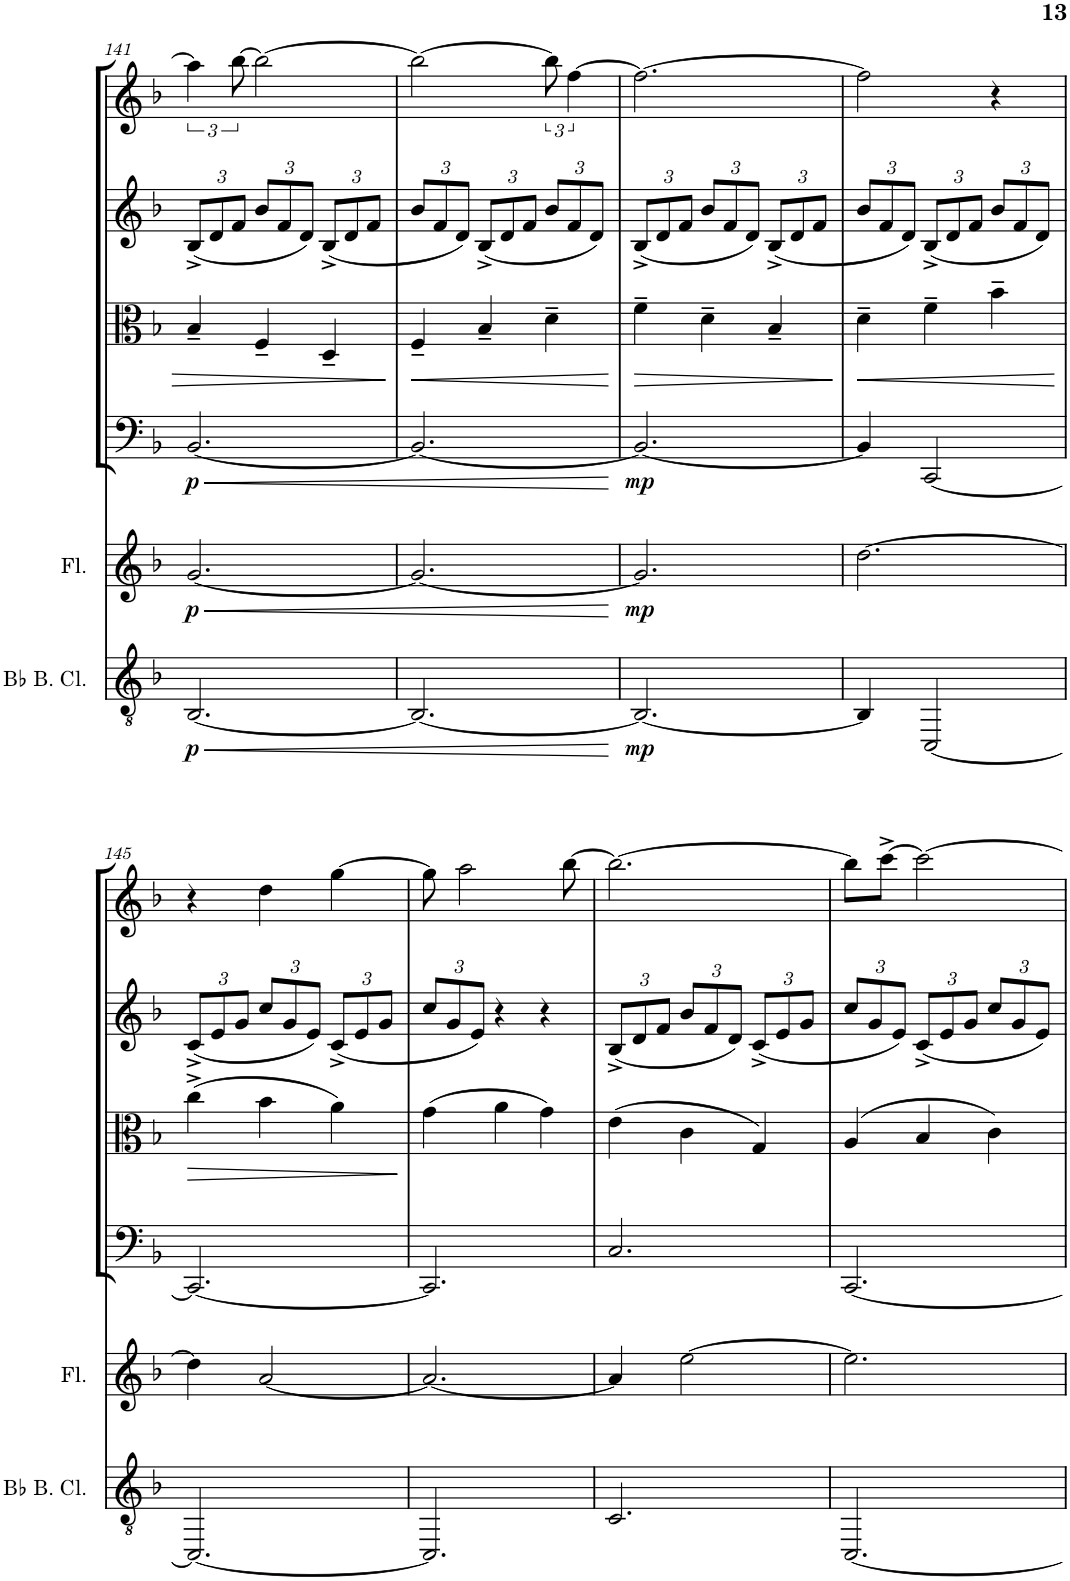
**kern	**dynam	**kern	**dynam	**kern	**dynam	**kern	**dynam	**kern	**kern
*part6	*part6	*part5	*part5	*part4	*part4	*part3	*part3	*part2	*part1
*staff6	*staff6	*staff5	*staff5	*staff4	*staff4	*staff3	*staff3	*staff2	*staff1
*I"Bb Bass Clarinet	*	*I"Flute	*	*I"Violoncello	*	*I"Viola	*	*I"Violin II	*I"Violin I
*I'Bb B. Cl.	*	*I'Fl.	*	*I'Vc	*	*I'Vla	*	*I'Vln	*I'Vln
!!LO:PB:g=z
*clefGv2	*	*clefG2	*	*clefF4	*	*clefC3	*	*clefG2	*clefG2
*ITrd8c14	*	*	*	*	*	*	*	*	*
*k[b-]	*	*k[b-]	*	*k[b-]	*	*k[b-]	*	*k[b-]	*k[b-]
*M3/4	*	*M3/4	*	*M3/4	*	*M3/4	*	*M3/4	*M3/4
=141	=141	=141	=141	=141	=141	=141	=141	=141	=141
!	!LO:HP:b	!	!LO:HP:b	!	!LO:HP:b	!	!	!	!
*	*	*	*	*	*	*	*	*Xbrackettup	*
!	!LO:DY:n=1:b	!	!LO:DY:n=1:b	!	!LO:DY:n=1:b	!	!	!	!
[2.BB-/	< p	[2.g/	< p	[2.BB-/	< p	4B-~/	.	(12B-^/L	6aa\]
.	.	.	.	.	.	.	.	12d/	.
.	.	.	.	.	.	.	.	12f/J	[12bb-\
.	.	.	.	.	.	4F~/	.	12b-/L	2bb-\_
.	.	.	.	.	.	.	.	12f/	.
.	.	.	.	.	.	.	.	12d/J)	.
.	.	.	.	.	.	4D~/	.	(12B-^/L	.
.	.	.	.	.	.	.	.	12d/	.
.	.	.	.	.	.	.	.	12f/J	.
=142	=142	=142	=142	=142	=142	=142	=142	=142	=142
!	!	!	!	!	!	!	!LO:HP:b	!	!
2.BB-/_	.	2.g/_	.	2.BB-/_	.	4F~/	<	12b-/L	2bb-\_
.	.	.	.	.	.	.	.	12f/	.
.	.	.	.	.	.	.	.	12d/J)	.
.	.	.	.	.	.	4B-~/	.	(12B-^/L	.
.	.	.	.	.	.	.	.	12d/	.
.	.	.	.	.	.	.	.	12f/J	.
.	.	.	.	.	.	4d~\	.	12b-/L	12bb-\]
.	.	.	.	.	.	.	.	12f/	[6ff\
.	.	.	.	.	.	.	.	12d/J)	.
.	[	.	[	.	[	.	[	.	.
=143	=143	=143	=143	=143	=143	=143	=143	=143	=143
!	!LO:DY:b	!	!LO:DY:b	!	!LO:DY:b	!	!LO:HP:b	!	!
2.BB-/_	mp	2.g/]	mp	2.BB-/_	mp	4f~\	>	(12B-^/L	2.ff\_
.	.	.	.	.	.	.	.	12d/	.
.	.	.	.	.	.	.	.	12f/J	.
.	.	.	.	.	.	4d~\	.	12b-/L	.
.	.	.	.	.	.	.	.	12f/	.
.	.	.	.	.	.	.	.	12d/J)	.
.	.	.	.	.	.	4B-~/	.	(12B-^/L	.
.	.	.	.	.	.	.	.	12d/	.
.	.	.	.	.	.	.	.	12f/J	.
.	.	.	.	.	.	.	]	.	.
=144	=144	=144	=144	=144	=144	=144	=144	=144	=144
!	!	!	!	!	!	!	!LO:HP:b	!	!
4BB-/]	.	[2.dd\	.	4BB-/]	.	4d~\	<	12b-/L	2ff\]
.	.	.	.	.	.	.	.	12f/	.
.	.	.	.	.	.	.	.	12d/J)	.
[2CC/	.	.	.	[2CC/	.	4f~\	.	(12B-^/L	.
.	.	.	.	.	.	.	.	12d/	.
.	.	.	.	.	.	.	.	12f/J	.
.	.	.	.	.	.	4b-~\	.	12b-/L	4r
.	.	.	.	.	.	.	.	12f/	.
.	.	.	.	.	.	.	.	12d/J)	.
.	.	.	.	.	.	.	[	.	.
!!LO:LB:g=z
=145	=145	=145	=145	=145	=145	=145	=145	=145	=145
!	!	!	!	!	!	!	!LO:HP:b	!	!
2.CC/_	.	4dd\]	.	2.CC/_	.	(4cc^\	>	(12c^/L	4r
.	.	.	.	.	.	.	.	12e/	.
.	.	.	.	.	.	.	.	12g/J	.
.	.	[2a/	.	.	.	4b-\	.	12cc/L	4dd\
.	.	.	.	.	.	.	.	12g/	.
.	.	.	.	.	.	.	.	12e/J)	.
.	.	.	.	.	.	4a\)	.	(12c^/L	[4gg\
.	.	.	.	.	.	.	.	12e/	.
.	.	.	.	.	.	.	.	12g/J	.
.	.	.	.	.	.	.	]	.	.
=146	=146	=146	=146	=146	=146	=146	=146	=146	=146
2.CC/]	.	2.a/_	.	2.CC/]	.	(4g\	.	12cc/L	8gg\]
.	.	.	.	.	.	.	.	12g/	.
.	.	.	.	.	.	.	.	.	2aa\
.	.	.	.	.	.	.	.	12e/J)	.
.	.	.	.	.	.	4a\	.	4r	.
.	.	.	.	.	.	4g\)	.	4r	.
.	.	.	.	.	.	.	.	.	[8bb-\
=147	=147	=147	=147	=147	=147	=147	=147	=147	=147
2.C/	.	4a/]	.	2.C/	.	(4e\	.	(12B-^/L	2.bb-\_
.	.	.	.	.	.	.	.	12d/	.
.	.	.	.	.	.	.	.	12f/J	.
.	.	[2ee\	.	.	.	4c\	.	12b-/L	.
.	.	.	.	.	.	.	.	12f/	.
.	.	.	.	.	.	.	.	12d/J)	.
.	.	.	.	.	.	4G/)	.	(12c^/L	.
.	.	.	.	.	.	.	.	12e/	.
.	.	.	.	.	.	.	.	12g/J	.
=148	=148	=148	=148	=148	=148	=148	=148	=148	=148
[2.CC/	.	2.ee\]	.	[2.CC/	.	(4A/	.	12cc/L	8bb-\L]
.	.	.	.	.	.	.	.	12g/	.
.	.	.	.	.	.	.	.	.	[8ccc^\J
.	.	.	.	.	.	.	.	12e/J)	.
.	.	.	.	.	.	4B-/	.	(12c^/L	2ccc\_
.	.	.	.	.	.	.	.	12e/	.
.	.	.	.	.	.	.	.	12g/J	.
.	.	.	.	.	.	4c\)	.	12cc/L	.
.	.	.	.	.	.	.	.	12g/	.
.	.	.	.	.	.	.	.	12e/J)	.
=	=	=	=	=	=	=	=	=	=
*-	*-	*-	*-	*-	*-	*-	*-	*-	*-
